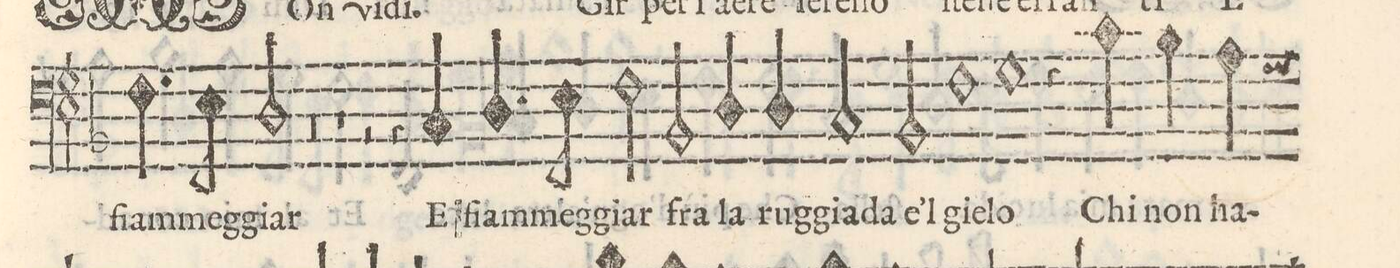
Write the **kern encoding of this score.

**kern	**text
*I"BASSO	*
*clefF4	*
*k[b-]	*
*met(C)	*
*M2/1	*
4.F\	fiam-
8E\	-meg-
2D/	-giar
=9-	=9-
1r	.
1r	.
=10-	=10-
1r	.
2r	.
4r	.
4C/	E
=11-	=11-
4.D/	fiam-
8E\	-meg-
2F\	-giar
2BB-/	fra
4D/	la
4D/	rug-
=12-	=12-
2C/	-giad-
2BB-/	a e'l
1F	gie-
=13-	=13-
1G	-lo
4r	.
4c\	Chi
4B-\	non
4A\	ha-
*-	*-
